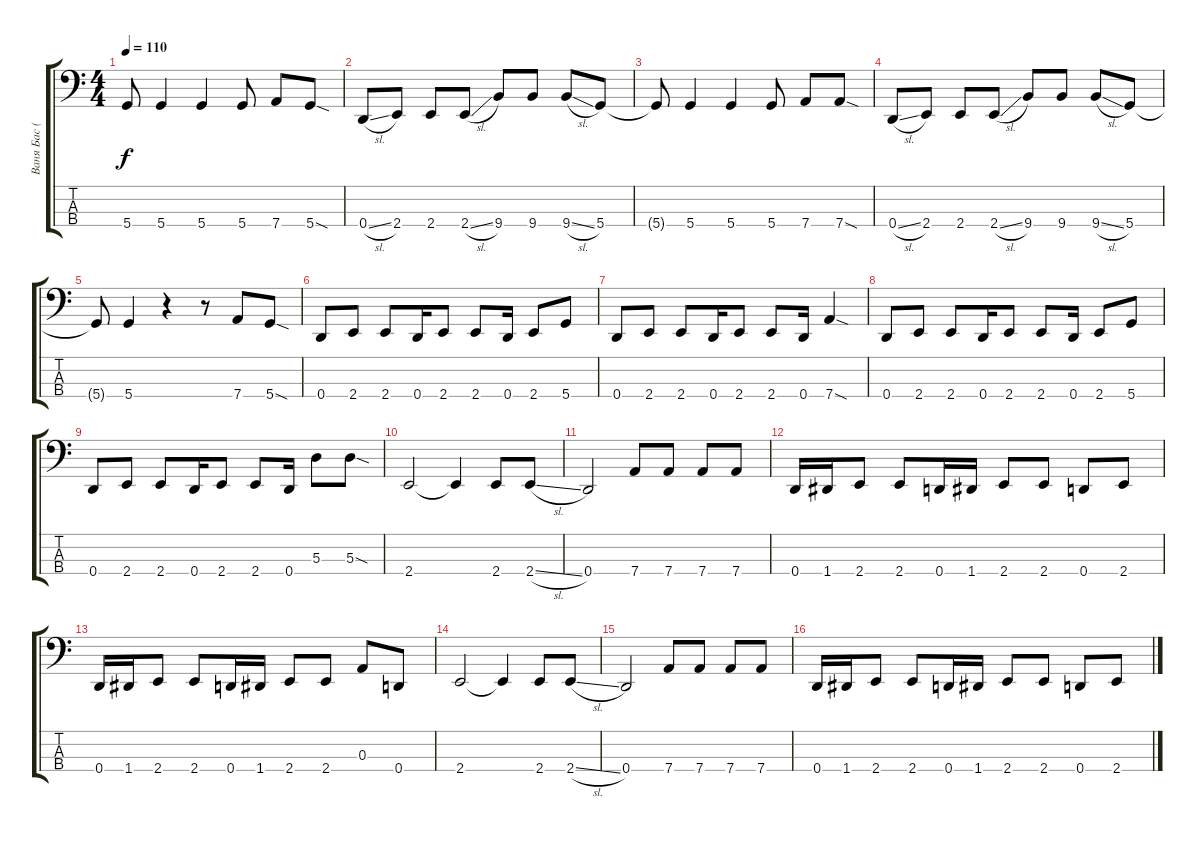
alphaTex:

\track ("Ваня Бас (слэп)" "Ваня Бас (") {instrument slapbass1}
\staff {score tabs}
\tuning (G2 D2 A1 D1) {hide}
\ts (4 4)
\tempo 110
\clef f4
\ks c
5.4{t}.8{dy f} 5.4.4 5.4.4 5.4.8 7.4.8 5.4{sod}.8 |
0.4{sl}.8 2.4.8 2.4.8 2.4{sl}.8 9.4.8 9.4.8 9.4{sl}.8 5.4.8 |
5.4{t}.8 5.4.4 5.4.4 5.4.8 7.4.8 7.4{sod}.8 |
0.4{sl}.8 2.4.8 2.4.8 2.4{sl}.8 9.4.8 9.4.8 9.4{sl}.8 5.4.8 |
5.4{t}.8 5.4.4 r.4 r.8 7.4.8 5.4{sod}.8 |
0.4.8 2.4.8 2.4.8 0.4.16 2.4.8 2.4.8 0.4.16 2.4.8 5.4.8 |
0.4.8 2.4.8 2.4.8 0.4.16 2.4.8 2.4.8 0.4.16 7.4{sod}.4 |
0.4.8 2.4.8 2.4.8 0.4.16 2.4.8 2.4.8 0.4.16 2.4.8 5.4.8 |
0.4.8 2.4.8 2.4.8 0.4.16 2.4.8 2.4.8 0.4.16 5.3.8 5.3{sod}.8 |
2.4.2 2.4{t}.4 2.4.8 2.4{sl}.8 |
0.4.2 7.4.8 7.4.8 7.4.8 7.4.8 |
0.4.16 1.4.16 2.4.8 2.4.8 0.4.16 1.4.16 2.4.8 2.4.8 0.4.8 2.4.8 |
0.4.16 1.4.16 2.4.8 2.4.8 0.4.16 1.4.16 2.4.8 2.4.8 0.3.8 0.4.8 |
2.4.2 2.4{t}.4 2.4.8 2.4{sl}.8 |
0.4.2 7.4.8 7.4.8 7.4.8 7.4.8 |
0.4.16 1.4.16 2.4.8 2.4.8 0.4.16 1.4.16 2.4.8 2.4.8 0.4.8 2.4.8
